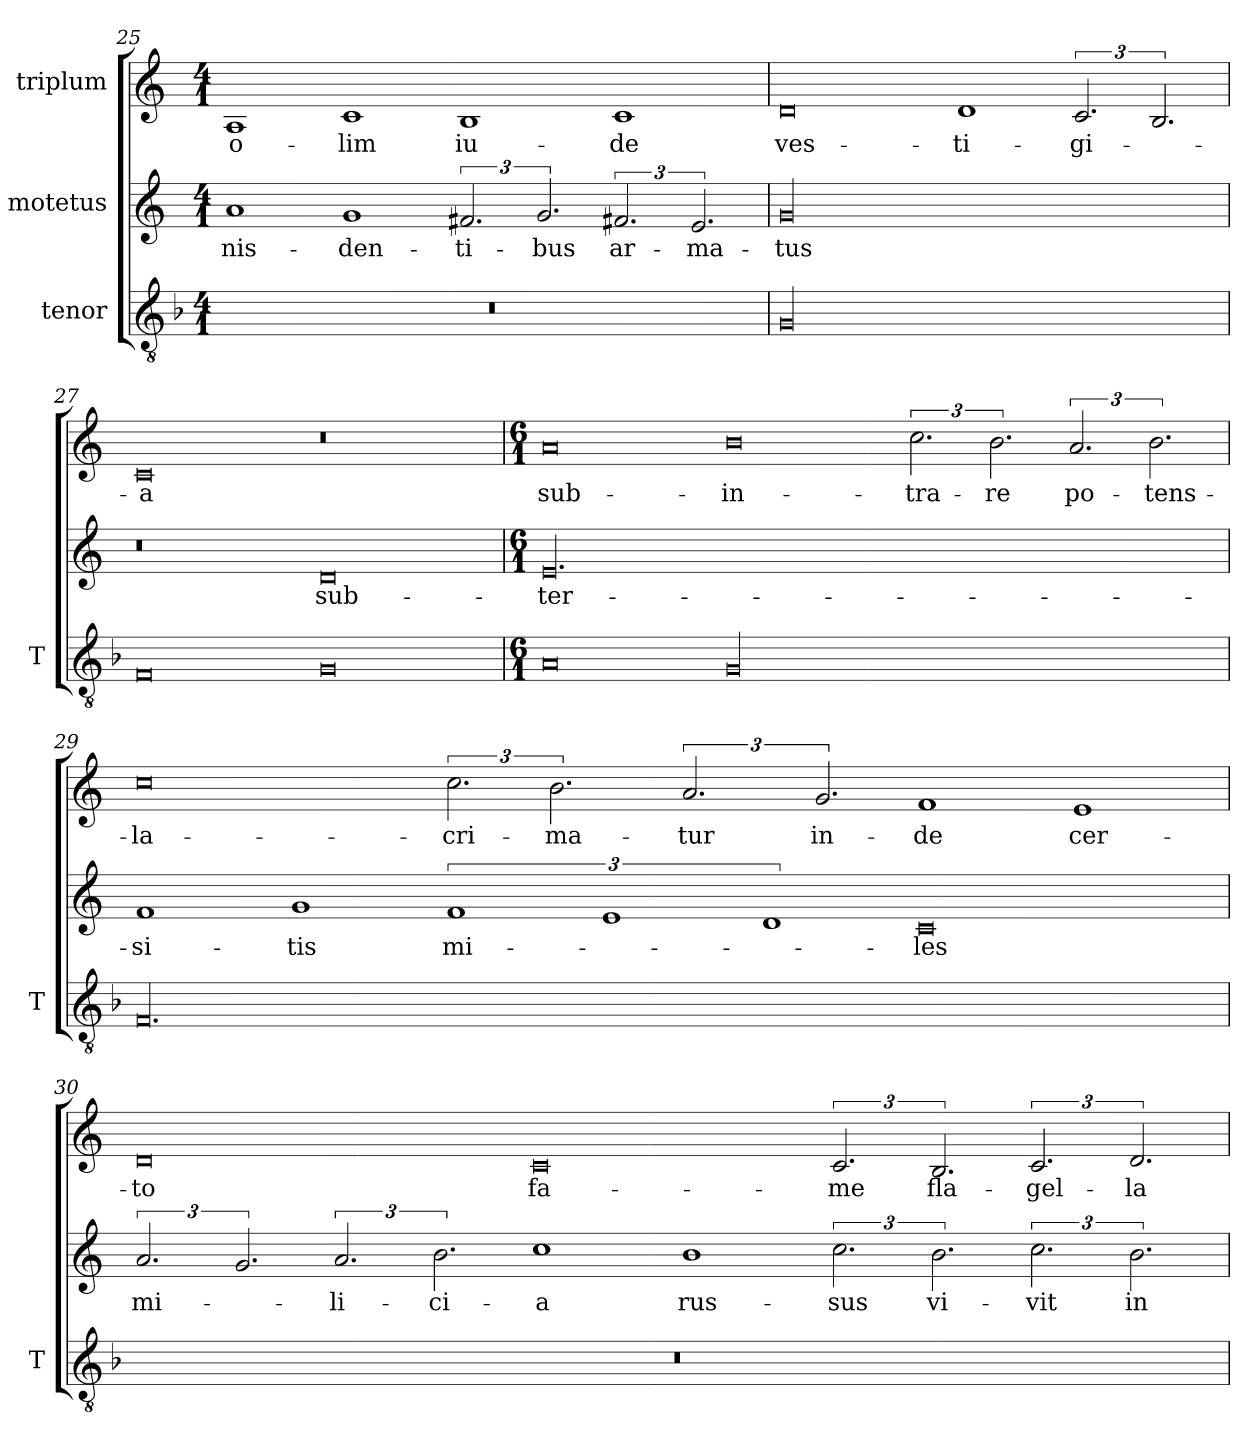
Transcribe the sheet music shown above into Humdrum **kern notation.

**kern	**kern	**text	**kern	**text
*part3	*part2	*part2	*part1	*part1
*staff3	*staff2	*staff2	*staff1	*staff1
*I"tenor	*I"motetus	*	*I"triplum	*
*I'T	*	*	*	*
!!LO:LB:g=z
*clefGv2	*clefG2	*	*clefG2	*
*k[b-]	*k[]	*	*k[]	*
*F:	*C:	*	*C:	*
*M4/1	*M4/1	*	*M4/1	*
=25	=25	=25	=25	=25
00r	1a/	nis-	1A/	o-
.	1g/	den-	1c/	-lim
.	3.f#Xi/	-ti-	1B/	iu-
.	3.g/	-bus	.	.
.	3.f#Xi/	ar-	1c/	-de
.	3.e/	-ma-	.	.
=26	=26	=26	=26	=26
00Gj/	00g/	-tus	0d/	ves-
.	.	.	1d/	-ti-
.	.	.	3.c/	-gi-
.	.	.	3.B/	.
=27	=27	=27	=27	=27
0Fj/	0r	.	0c/	-a
0Gj/	0d/	sub-	0r	.
=28	=28	=28	=28	=28
*M6/1	*M6/1	*	*M6/1	*
0A/	00.e/	ter-	0a/	sub-
00G/	.	.	0b\	in-
.	.	.	3.cc\	-tra-
.	.	.	3.b\	-re
.	.	.	3.a/	po-
.	.	.	3.b\	tens-
!!LO:LB:g=z
=29	=29	=29	=29	=29
00.F/	1f/	-si-	0cc\	la-
.	1g/	-tis	.	.
.	3%2f/	mi-	3.cc\	-cri-
.	.	.	3.b\	-ma-
.	3%2e/	.	.	.
.	.	.	3.a/	-tur
.	3%2d/	.	.	.
.	.	.	3.g/	in-
.	0c/	-les	1f/	-de
.	.	.	1e/	cer-
=30	=30	=30	=30	=30
00.r	3.a/	mi-	0d/	-to
.	3.g/	.	.	.
.	3.a/	-li-	.	.
.	3.b\	-ci-	.	.
.	1cc\	-a	0c/	fa-
.	1b\	rus-	.	.
.	3.cc\	-sus	3.c/	-me
.	3.b\	vi-	3.B/	fla-
.	3.cc\	-vit	3.c/	-gel-
.	3.b\	in-	3.d/	-la-
=	=	=	=	=
*-	*-	*-	*-	*-
